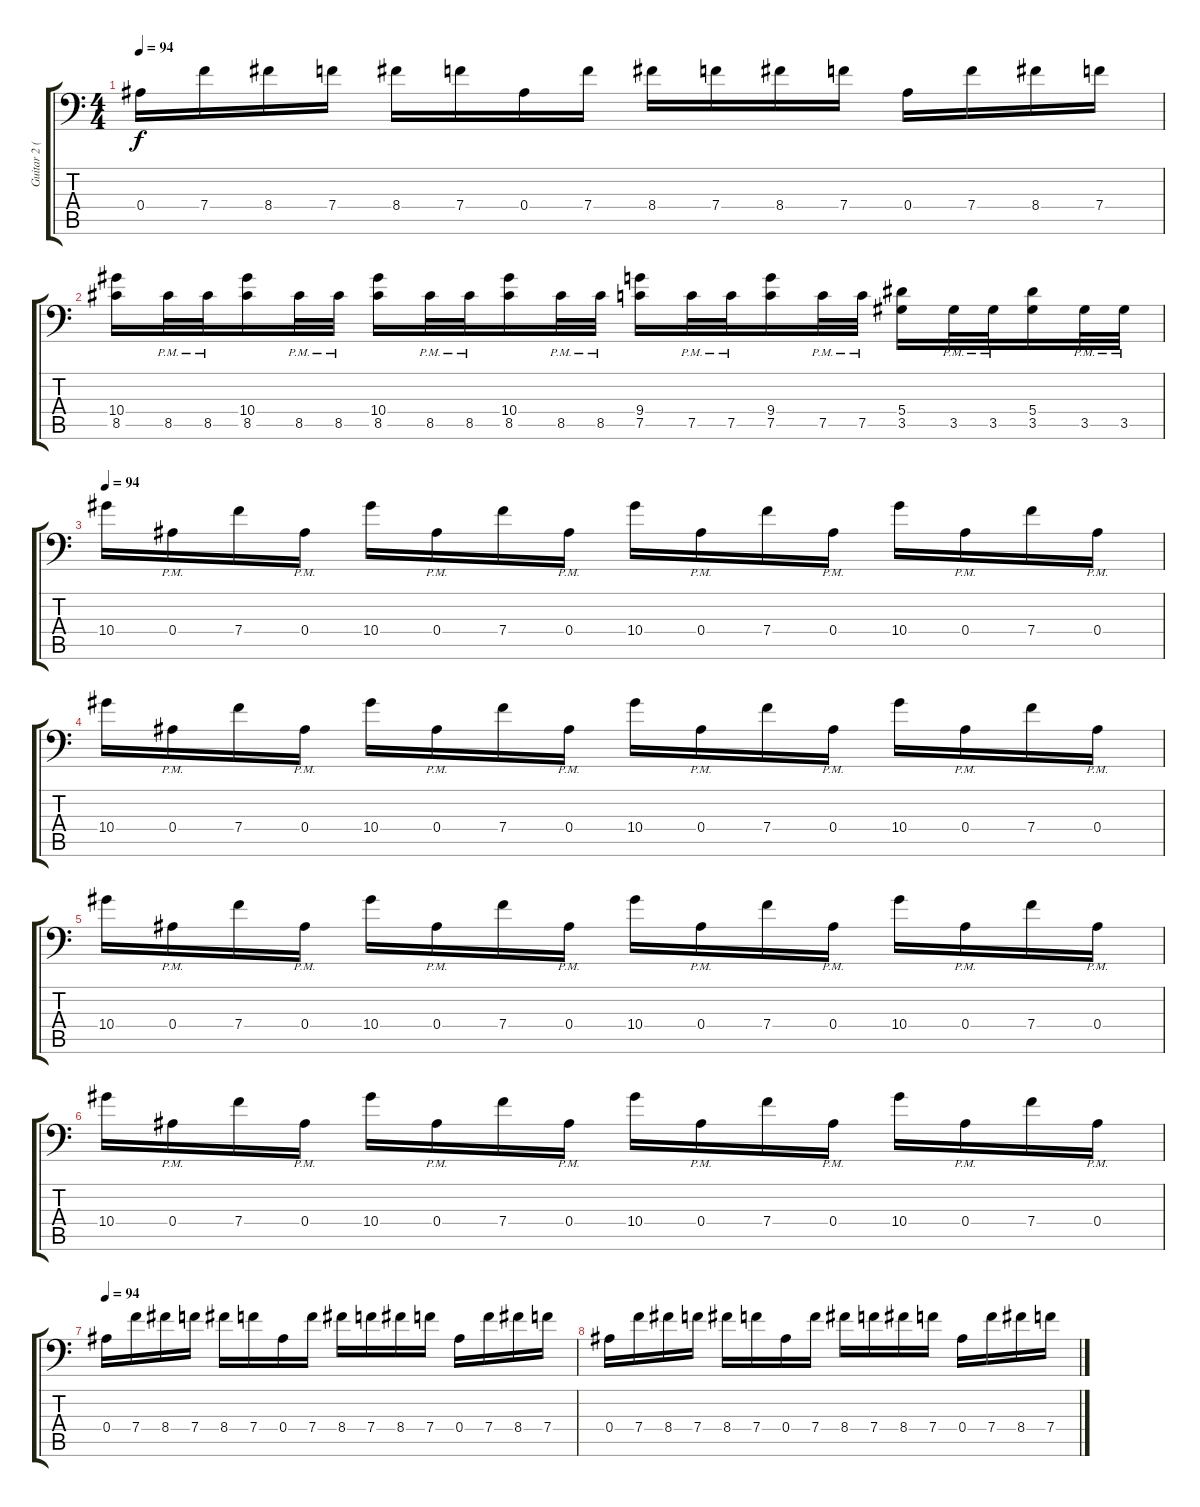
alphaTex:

\track ("Guitar 2 (Left)" "Guitar 2 (") {instrument distortionguitar}
\staff {score tabs}
\tuning (C4 G3 Eb3 Bb2 F2 Bb1) {hide}
\ts (4 4)
\tempo 94
\clef f4
\ks c
0.4.16{dy f} 7.4.16 8.4.16 7.4.16 8.4.16 7.4.16 0.4.16 7.4.16 8.4.16 7.4.16 8.4.16 7.4.16 0.4.16 7.4.16 8.4.16 7.4.16 |
(10.4 8.5).16 8.5{pm}.32 8.5{pm}.32 (10.4 8.5).16 8.5{pm}.32 8.5{pm}.32 (10.4 8.5).16 8.5{pm}.32 8.5{pm}.32 (10.4 8.5).16 8.5{pm}.32 8.5{pm}.32 (9.4 7.5).16 7.5{pm}.32 7.5{pm}.32 (9.4 7.5).16 7.5{pm}.32 7.5{pm}.32 (5.4 3.5).16 3.5{pm}.32 3.5{pm}.32 (5.4 3.5).16 3.5{pm}.32 3.5{pm}.32 |
\tempo 94
10.4.16 0.4{pm}.16 7.4.16 0.4{pm}.16 10.4.16 0.4{pm}.16 7.4.16 0.4{pm}.16 10.4.16 0.4{pm}.16 7.4.16 0.4{pm}.16 10.4.16 0.4{pm}.16 7.4.16 0.4{pm}.16 |
10.4.16 0.4{pm}.16 7.4.16 0.4{pm}.16 10.4.16 0.4{pm}.16 7.4.16 0.4{pm}.16 10.4.16 0.4{pm}.16 7.4.16 0.4{pm}.16 10.4.16 0.4{pm}.16 7.4.16 0.4{pm}.16 |
10.4.16 0.4{pm}.16 7.4.16 0.4{pm}.16 10.4.16 0.4{pm}.16 7.4.16 0.4{pm}.16 10.4.16 0.4{pm}.16 7.4.16 0.4{pm}.16 10.4.16 0.4{pm}.16 7.4.16 0.4{pm}.16 |
10.4.16 0.4{pm}.16 7.4.16 0.4{pm}.16 10.4.16 0.4{pm}.16 7.4.16 0.4{pm}.16 10.4.16 0.4{pm}.16 7.4.16 0.4{pm}.16 10.4.16 0.4{pm}.16 7.4.16 0.4{pm}.16 |
\tempo 94
0.4.16 7.4.16 8.4.16 7.4.16 8.4.16 7.4.16 0.4.16 7.4.16 8.4.16 7.4.16 8.4.16 7.4.16 0.4.16 7.4.16 8.4.16 7.4.16 |
0.4.16 7.4.16 8.4.16 7.4.16 8.4.16 7.4.16 0.4.16 7.4.16 8.4.16 7.4.16 8.4.16 7.4.16 0.4.16 7.4.16 8.4.16 7.4.16
